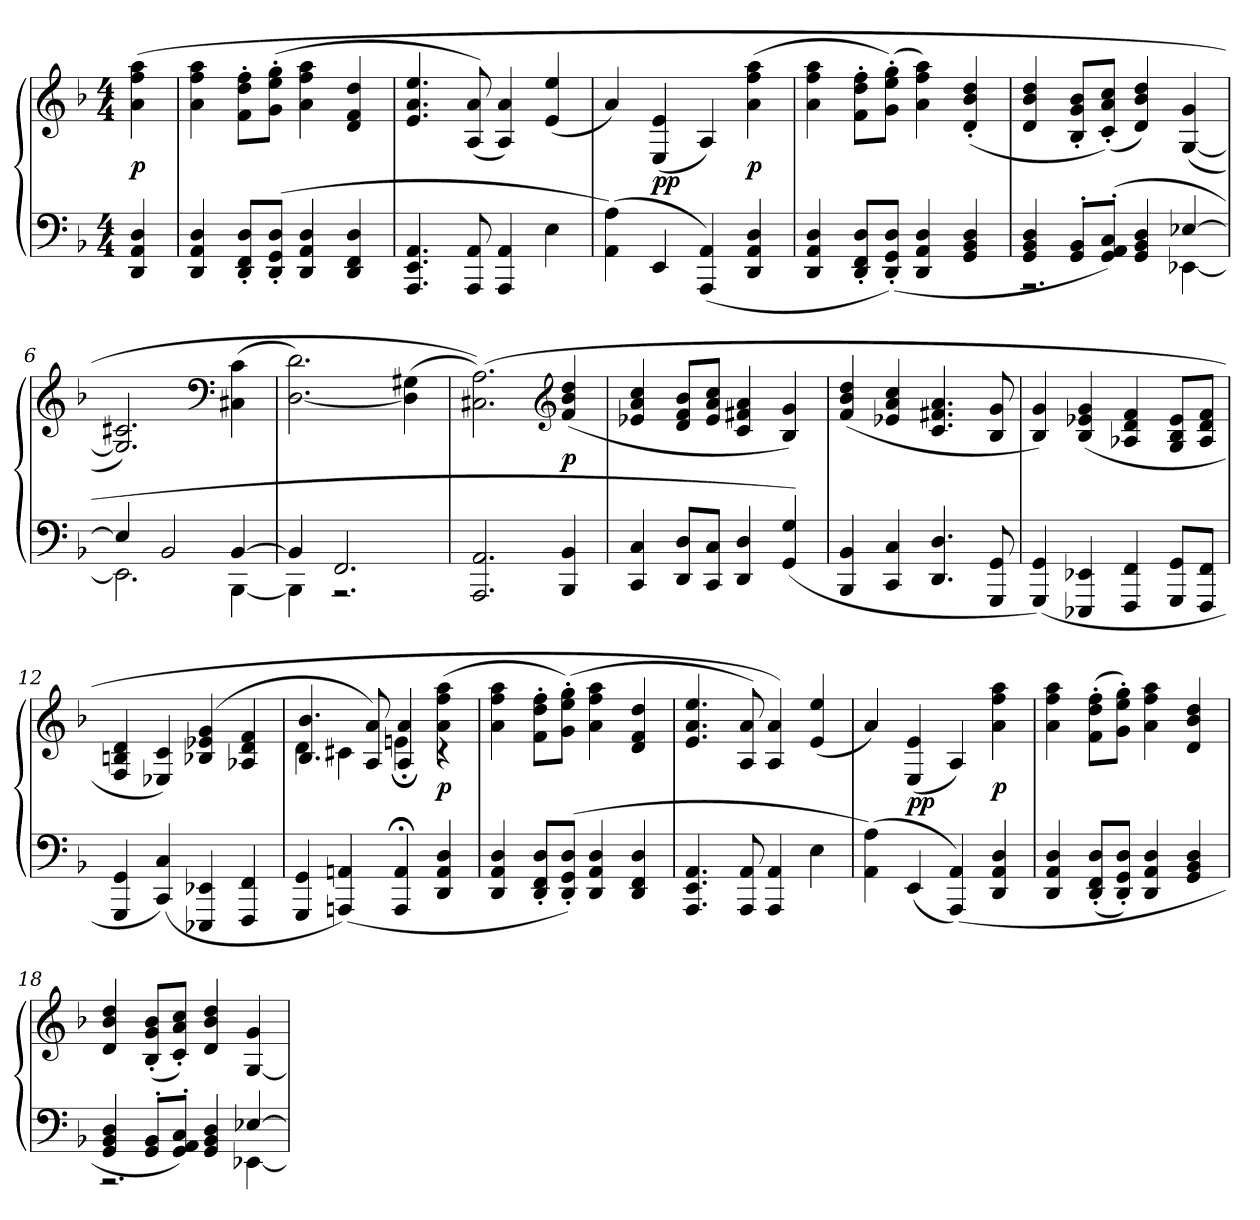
**kern	**kern	**dynam
*part1	*part1	*part1
*staff2	*staff1	*staff1/2
*clefF4	*clefG2	*
*k[b-]	*k[b-]	*
*d:	*d:	*
*M4/4	*M4/4	*
*MM120	*MM120	*
=	=	=
4DD/ 4AA/ 4D/	(4a\ 4ff\ 4aa\	p
=1	=1	=1
4DD/ 4AA/ 4D/	4a\ 4ff\ 4aa\	.
8DD'/ 8FF'/ 8D'/L	8f'\ 8dd'\ 8ff'\L	.
(8DD'/ 8GG'/ 8D'/J	(8g'\ 8ee'\ 8gg'\J	.
4DD/ 4AA/ 4D/	4a\ 4ff\ 4aa\	.
4DD/ 4FF/ 4D/	4d/ 4f/ 4dd/	.
=2	=2	=2
4.AAA/ 4.EE/ 4.AA/	4.e/ 4.a/ 4.ee/	.
8AAA/ 8AA/	(8A/ 8a/)	.
4AAA/ 4AA/	4A/ 4a/)	.
4E\	(4e/ 4ee/	.
=3	=3	=3
(4AA\ 4A\)	4a/)	.
4EE/	(4E/ 4e/	pp
(4AAA/ 4AA/)	4A/)	.
4DD/ 4AA/ 4D/	(4a\ 4ff\ 4aa\	p
=4	=4	=4
4DD/ 4AA/ 4D/	4a\ 4ff\ 4aa\	.
8DD'/ 8FF'/ 8D'/L	8f'\ 8dd'\ 8ff'\L	.
(8DD'/ 8GG'/ 8D'/J)	(8g'\ 8ee'\ 8gg'\J)	.
4DD/ 4AA/ 4D/	4a\ 4ff\ 4aa\)	.
4GG/ 4BB-/ 4D/	(4d'/ 4b-'/ 4dd'/	.
=5	=5	=5
*^	*	*
4GG/ 4BB-/ 4D/	2.r	4d/ 4b-/ 4dd/	.
8GG'/ 8BB-'/L	.	8B-'/ 8g'/ 8b-'/L	.
(8GG'/ 8AA'/ 8C'/J)	.	(8c'/ 8a'/ 8cc'/J)	.
4GG/ 4BB-/ 4D/	.	4d/ 4b-/ 4dd/)	.
[4E-X/	[4EE-X\	([4G/ 4g/	.
=6	=6	=6	=6
4E-/]	2.EE-\]	2.G]/ 2.c#X/)	.
2BB-/	.	.	.
*	*	*clefF4	*
[4BB-/	[4BBB-\	(4C#X\ 4c#\	.
=7	=7	=7	=7
4BB-/]	4BBB-\]	[2.D\ 2.d\)	.
2.FF/	2.r	.	.
.	.	(4D]\ 4G#X\	.
*v	*v	*	*
=8	=8	=8
2.AAA/ 2.AA/	(2.C#X\ 2.A\))	.
*	*clefG2	*
4BBB-/ 4BB-/	(4f/ 4b-/ 4dd/	p
=9	=9	=9
4CC/ 4C/	4e-X/ 4a/ 4cc/	.
8DD/ 8D/L	8d/ 8f/ 8b-/L	.
8CC/ 8C/J	8e-/ 8a/ 8cc/J	.
4DD/ 4D/	4c/ 4f#X/ 4a/	.
(4GG/ 4G/)	4B-/ 4g/)	.
=10	=10	=10
4BBB-/ 4BB-/	(4f/ 4b-/ 4dd/	.
4CC/ 4C/	4e-X/ 4a/ 4cc/	.
4.DD/ 4.D/	4.c/ 4.f#X/ 4.a/	.
8GGG/ 8GG/	8B-/ 8g/	.
=11	=11	=11
(4GGG/ 4GG/)	4B-/ 4g/)	.
4EEE-X/ 4EE-X/	(4B-/ 4e-X/ 4g/	.
4FFF/ 4FF/	4A-X/ 4d/ 4f/	.
8GGG/ 8GG/L	8G/ 8B-/ 8e-/L	.
8FFF/ 8FF/J	8A-/ 8d/ 8f/J	.
=12	=12	=12
4GGG/ 4GG/	4F/ 4Bn/ 4d/	.
(4CC/ 4C/)	4E-X/ 4c/)	.
4EEE-X/ 4EE-X/	(4B-X/ 4e-X/ 4g/	.
4FFF/ 4FF/	4A-X/ 4d/ 4f/	.
=13	=13	=13
*	*^	*
4GGG/ 4GG/	4d\	4.B-/ 4.b-/	.
(4AAAn/ 4AAn/)	4c#X\	.	.
.	.	8A/ 8a/)	.
4AAA;</ 4AA;</	4en\	4A;</ 4a;</	.
4DD/ 4AA/ 4D/	(4a\ 4ff\ 4aa\	4r	p
*	*v	*v	*
=14	=14	=14
4DD/ 4AA/ 4D/	4a\ 4ff\ 4aa\	.
8DD'/ 8FF'/ 8D'/L	8f'\ 8dd'\ 8ff'\L	.
(8DD'/ 8GG'/ 8D'/J)	(8g'\ 8ee'\ 8gg'\J)	.
4DD/ 4AA/ 4D/	4a\ 4ff\ 4aa\	.
4DD/ 4FF/ 4D/	4d/ 4f/ 4dd/	.
=15	=15	=15
4.AAA/ 4.EE/ 4.AA/	4.e/ 4.a/ 4.ee/	.
8AAA/ 8AA/	8A/ 8a/)	.
4AAA/ 4AA/	4A/ 4a/)	.
4E\	(4e/ 4ee/	.
=16	=16	=16
(4AA\ 4A\)	4a/)	.
(4EE/	(4E/ 4e/	pp
(4AAA/ 4AA/))	4A/)	.
4DD/ 4AA/ 4D/	4a\ 4ff\ 4aa\	p
=17	=17	=17
4DD/ 4AA/ 4D/	4a\ 4ff\ 4aa\	.
(8DD'/ 8FF'/ 8D'/L	(8f'\ 8dd'\ 8ff'\L	.
8DD'/ 8GG'/ 8D'/J)	8g'\ 8ee'\ 8gg'\J)	.
4DD/ 4AA/ 4D/	4a\ 4ff\ 4aa\	.
4GG/ 4BB-/ 4D/	4d/ 4b-/ 4dd/	.
=18	=18	=18
*^	*	*
4GG/ 4BB-/ 4D/	2.r	4d/ 4b-/ 4dd/	.
8GG'/ 8BB-'/L	.	(8B-'/ 8g'/ 8b-'/L	.
8GG'/ 8AA'/ 8C'/J)	.	8c'/ 8a'/ 8cc'/J)	.
4GG/ 4BB-/ 4D/	.	4d/ 4b-/ 4dd/	.
[4E-X/	[4EE-X\	[4G/ 4g/	.
*v	*v	*	*
=	=	=
*-	*-	*-
